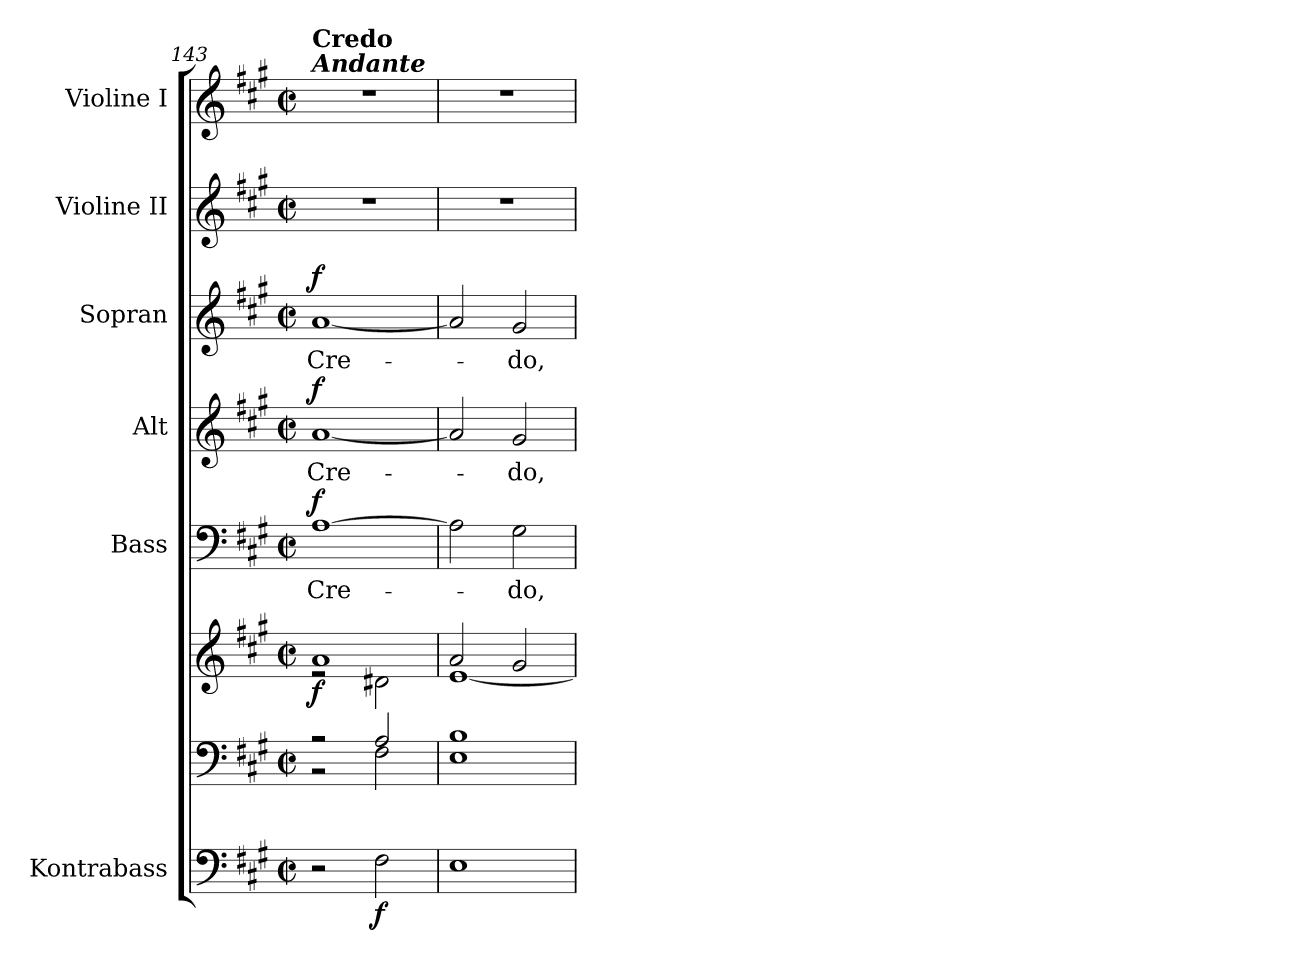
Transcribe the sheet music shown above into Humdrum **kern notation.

**kern	**dynam	**kern	**kern	**dynam	**kern	**text	**dynam	**kern	**text	**dynam	**kern	**text	**dynam	**kern	**kern
*part7	*part7	*part6	*part6	*part6	*part5	*part5	*part5	*part4	*part4	*part4	*part3	*part3	*part3	*part2	*part1
*staff8	*staff8	*staff7	*staff6	*staff6/7	*staff5	*staff5	*staff5	*staff4	*staff4	*staff4	*staff3	*staff3	*staff3	*staff2	*staff1
*I"Kontrabass	*	*	*	*	*I"Bass	*	*	*I"Alt	*	*	*I"Sopran	*	*	*I"Violine II	*I"Violine I
*I'Kb.	*	*	*	*	*I'B.	*	*	*I'A.	*	*	*I'S.	*	*	*I'Vl. II	*I'Vl. I
!!LO:PB:g=z
*clefF4	*	*clefF4	*clefG2	*	*clefF4	*	*	*clefG2	*	*	*clefG2	*	*	*clefG2	*clefG2
*ITrd7c12	*	*	*	*	*	*	*	*	*	*	*	*	*	*	*
*k[f#c#g#]	*	*k[f#c#g#]	*k[f#c#g#]	*	*k[f#c#g#]	*	*	*k[f#c#g#]	*	*	*k[f#c#g#]	*	*	*k[f#c#g#]	*k[f#c#g#]
*A:	*	*A:	*A:	*	*A:	*	*	*A:	*	*	*A:	*	*	*A:	*A:
*M2/2	*	*M2/2	*M2/2	*	*M2/2	*	*	*M2/2	*	*	*M2/2	*	*	*M2/2	*M2/2
*met(c|)	*	*met(c|)	*met(c|)	*	*met(c|)	*	*	*met(c|)	*	*	*met(c|)	*	*	*met(c|)	*met(c|)
=143	=143	=143	=143	=143	=143	=143	=143	=143	=143	=143	=143	=143	=143	=143	=143
*	*	*^	*^	*	*	*	*	*	*	*	*	*	*	*	*
!	!	!	!	!	!	!	!	!	!	!	!	!	!	!	!	!	!LO:TX:a:Bi:t=Andante
!	!	!	!	!	!	!	!	!	!	!	!	!	!	!	!	!	!LO:TX:a:B:t=Credo
!	!	!	!	!	!	!LO:DY:b	!	!LO:LY:b	!LO:DY:a	!	!LO:LY:b	!LO:DY:a	!	!LO:LY:b	!LO:DY:a	!	!
2r	.	2r	2r	1a	2re	f	[1A	Cre-	f	[1a	Cre-	f	[1a	Cre-	f	1r	1r
!	!LO:DY:b	!	!	!	!	!	!	!	!	!	!	!	!	!	!	!	!
2FF#\	f	2A/	2F#\	.	2d#X\	.	.	.	.	.	.	.	.	.	.	.	.
=144	=144	=144	=144	=144	=144	=144	=144	=144	=144	=144	=144	=144	=144	=144	=144	=144	=144
1EE	.	1B	1E	2a/	[<1e	.	2A\]	.	.	2a/]	.	.	2a/]	.	.	1r	1r
!	!	!	!	!	!	!	!	!LO:LY:b	!	!	!LO:LY:b	!	!	!LO:LY:b	!	!	!
.	.	.	.	2g#/	.	.	2G#\	-do,	.	2g#/	-do,	.	2g#/	-do,	.	.	.
*	*	*v	*v	*	*	*	*	*	*	*	*	*	*	*	*	*	*
*	*	*	*v	*v	*	*	*	*	*	*	*	*	*	*	*	*
=	=	=	=	=	=	=	=	=	=	=	=	=	=	=	=
*-	*-	*-	*-	*-	*-	*-	*-	*-	*-	*-	*-	*-	*-	*-	*-
